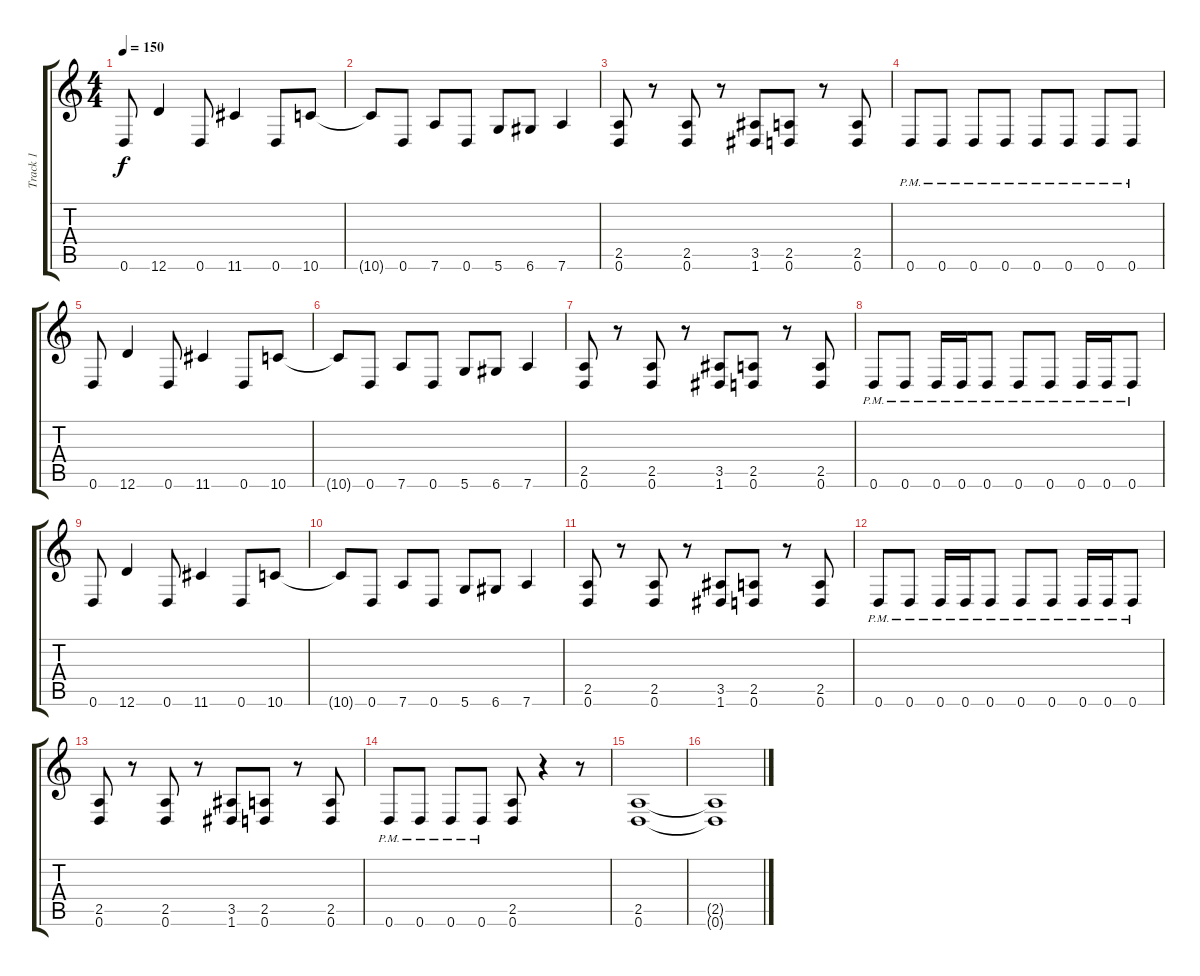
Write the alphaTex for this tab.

\track ("Track 1" "Track 1") {instrument distortionguitar}
\staff {score tabs}
\tuning (D4 A3 F3 C3 G2 D2) {hide}
\ts (4 4)
\tempo 150
\clef g2
\ks c
0.6.8{dy f} 12.6.4 0.6.8 11.6.4 0.6.8 10.6.8 |
10.6{t}.8 0.6.8 7.6.8 0.6.8 5.6.8 6.6.8 7.6.4 |
(2.5 0.6).8 r.8 (2.5 0.6).8 r.8 (3.5 1.6).8 (2.5 0.6).8 r.8 (2.5 0.6).8 |
0.6{pm}.8 0.6{pm}.8 0.6{pm}.8 0.6{pm}.8 0.6{pm}.8 0.6{pm}.8 0.6{pm}.8 0.6{pm}.8 |
0.6.8 12.6.4 0.6.8 11.6.4 0.6.8 10.6.8 |
10.6{t}.8 0.6.8 7.6.8 0.6.8 5.6.8 6.6.8 7.6.4 |
(2.5 0.6).8 r.8 (2.5 0.6).8 r.8 (3.5 1.6).8 (2.5 0.6).8 r.8 (2.5 0.6).8 |
0.6{pm}.8 0.6{pm}.8 0.6{pm}.16 0.6{pm}.16 0.6{pm}.8 0.6{pm}.8 0.6{pm}.8 0.6{pm}.16 0.6{pm}.16 0.6{pm}.8 |
0.6.8 12.6.4 0.6.8 11.6.4 0.6.8 10.6.8 |
10.6{t}.8 0.6.8 7.6.8 0.6.8 5.6.8 6.6.8 7.6.4 |
(2.5 0.6).8 r.8 (2.5 0.6).8 r.8 (3.5 1.6).8 (2.5 0.6).8 r.8 (2.5 0.6).8 |
0.6{pm}.8 0.6{pm}.8 0.6{pm}.16 0.6{pm}.16 0.6{pm}.8 0.6{pm}.8 0.6{pm}.8 0.6{pm}.16 0.6{pm}.16 0.6{pm}.8 |
(2.5 0.6).8 r.8 (2.5 0.6).8 r.8 (3.5 1.6).8 (2.5 0.6).8 r.8 (2.5 0.6).8 |
0.6{pm}.8 0.6{pm}.8 0.6{pm}.8 0.6{pm}.8 (2.5 0.6).8 r.4 r.8 |
(2.5 0.6).1 |
(2.5{t} 0.6{t}).1
